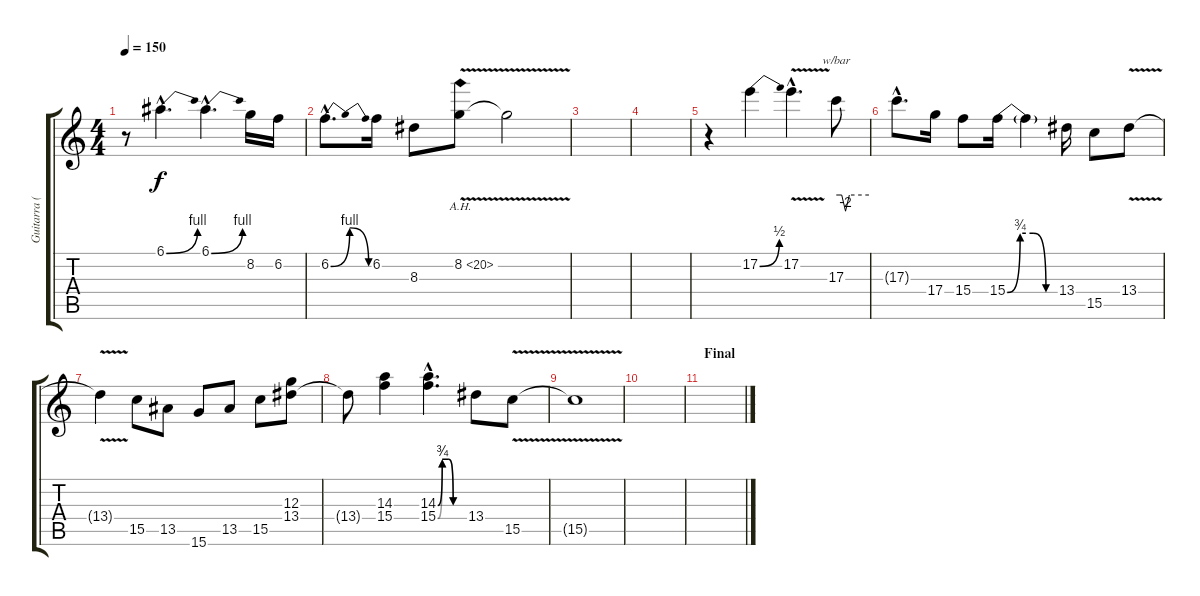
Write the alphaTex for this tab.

\track ("Guitarra (Solo)" "Guitarra (") {instrument distortionguitar}
\staff {score tabs}
\tuning (E4 B3 G3 D3 A2 E2) {hide}
\ts (4 4)
\tempo 150
\clef g2
\ks c
r.8{dy f} 6.1{be (bend 0 0 60 4) hac}.4{d} 6.1{be (bend 0 0 60 4) hac}.4{d} 8.2.16 6.2.16 |
6.2{be (bendrelease 0 0 15 4 50 4 60 0) hac}.8{d} 6.2.16 8.3.8 8.2{ah 12 v}.8 8.2{t}.2 |
|
|
r.4 17.2{be (bend 0 0 60 2)}.4 17.2{v hac}.4{d} 17.3.8{tbe (custom default 0 0 10 0 17 -8 24 0 60 0)} |
17.3{hac t}.8{d} 17.4.16 15.4.8 15.4{be (custom 0 0 15 3 30 3 45 0 60 0)}.16 15.4{t}.4 13.4.16 15.5.8 13.4{v}.8 |
13.4{t}.4 15.5.8 13.5.8 15.6.8 13.5.8 15.5.8 (12.3 13.4).8 |
13.4{t}.8 (14.3 15.4).4 (14.3{be (custom 0 0 10 3 25 3 35 0 60 0) hac} 15.4{be (custom 0 0 10 3 25 3 35 0 60 0) hac}).4{d} 13.4.8 15.5{v}.8 |
15.5{t}.1 |
|
\section ("" "Final")
